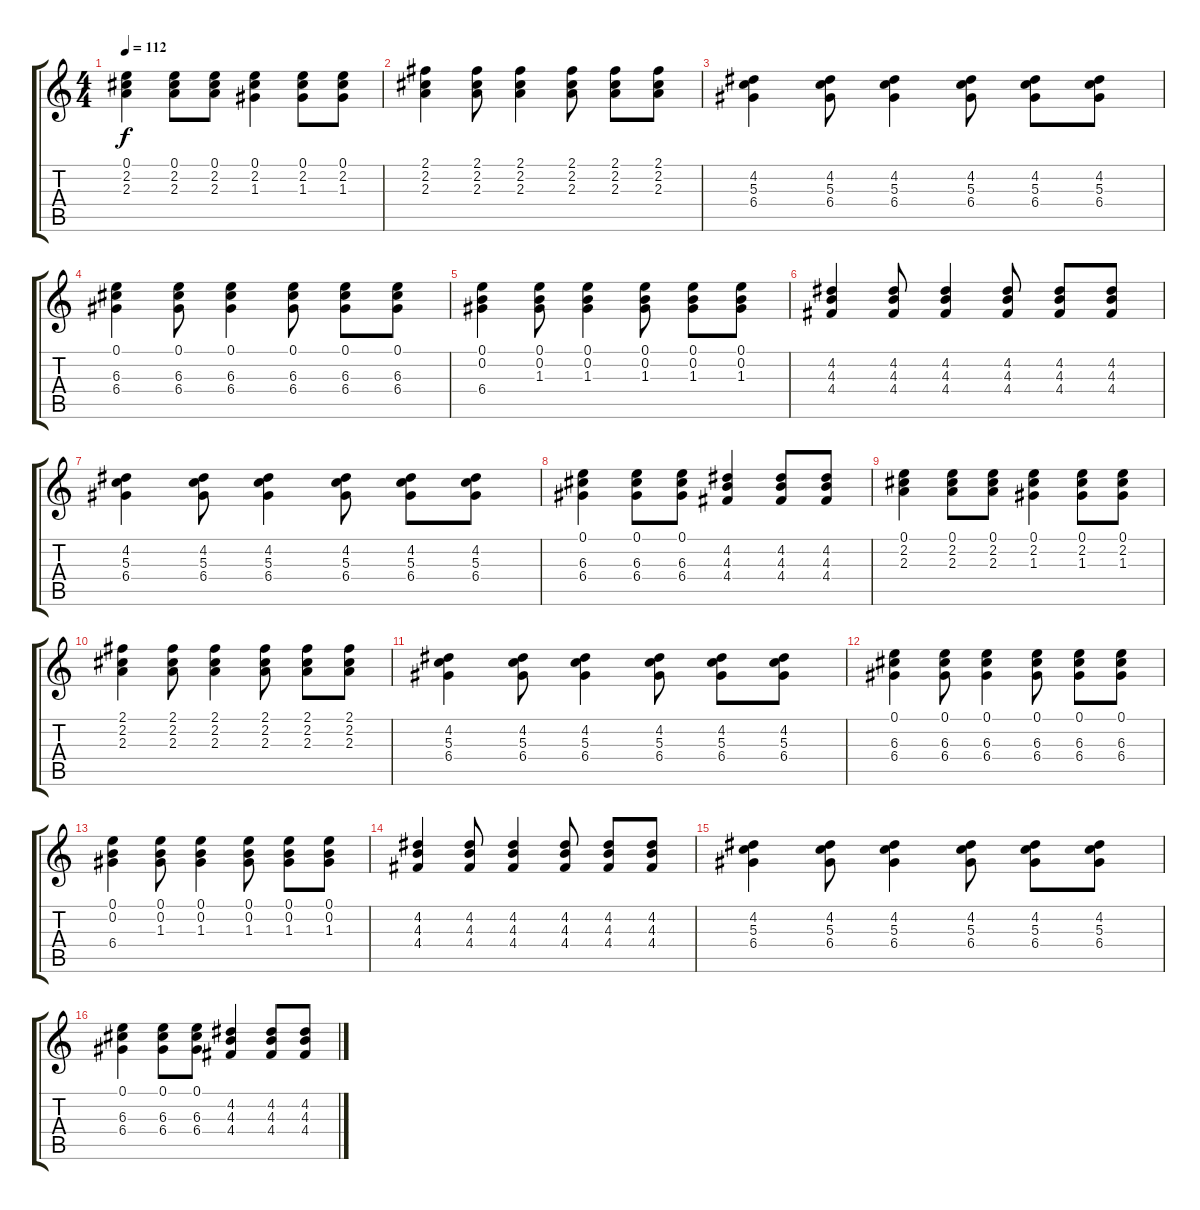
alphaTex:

\track "" {instrument acousticguitarsteel}
\staff {score tabs}
\tuning (E4 B3 G3 D3 A2 E2) {hide}
\ts (4 4)
\tempo 112
\clef g2
\ks c
(0.1 2.2 2.3).4{dy f} (0.1 2.2 2.3).8 (0.1 2.2 2.3).8 (0.1 2.2 1.3).4 (0.1 2.2 1.3).8 (0.1 2.2 1.3).8 |
(2.1 2.2 2.3).4 (2.1 2.2 2.3).8 (2.1 2.2 2.3).4 (2.1 2.2 2.3).8 (2.1 2.2 2.3).8 (2.1 2.2 2.3).8 |
(4.2 5.3 6.4).4 (4.2 5.3 6.4).8 (4.2 5.3 6.4).4 (4.2 5.3 6.4).8 (4.2 5.3 6.4).8 (4.2 5.3 6.4).8 |
(0.1 6.3 6.4).4 (0.1 6.3 6.4).8 (0.1 6.3 6.4).4 (0.1 6.3 6.4).8 (0.1 6.3 6.4).8 (0.1 6.3 6.4).8 |
(0.1 0.2 6.4).4 (0.1 0.2 1.3).8 (0.1 0.2 1.3).4 (0.1 0.2 1.3).8 (0.1 0.2 1.3).8 (0.1 0.2 1.3).8 |
(4.2 4.3 4.4).4 (4.2 4.3 4.4).8 (4.2 4.3 4.4).4 (4.2 4.3 4.4).8 (4.2 4.3 4.4).8 (4.2 4.3 4.4).8 |
(4.2 5.3 6.4).4 (4.2 5.3 6.4).8 (4.2 5.3 6.4).4 (4.2 5.3 6.4).8 (4.2 5.3 6.4).8 (4.2 5.3 6.4).8 |
(0.1 6.3 6.4).4 (0.1 6.3 6.4).8 (0.1 6.3 6.4).8 (4.2 4.3 4.4).4 (4.2 4.3 4.4).8 (4.2 4.3 4.4).8 |
(0.1 2.2 2.3).4 (0.1 2.2 2.3).8 (0.1 2.2 2.3).8 (0.1 2.2 1.3).4 (0.1 2.2 1.3).8 (0.1 2.2 1.3).8 |
(2.1 2.2 2.3).4 (2.1 2.2 2.3).8 (2.1 2.2 2.3).4 (2.1 2.2 2.3).8 (2.1 2.2 2.3).8 (2.1 2.2 2.3).8 |
(4.2 5.3 6.4).4 (4.2 5.3 6.4).8 (4.2 5.3 6.4).4 (4.2 5.3 6.4).8 (4.2 5.3 6.4).8 (4.2 5.3 6.4).8 |
(0.1 6.3 6.4).4 (0.1 6.3 6.4).8 (0.1 6.3 6.4).4 (0.1 6.3 6.4).8 (0.1 6.3 6.4).8 (0.1 6.3 6.4).8 |
(0.1 0.2 6.4).4 (0.1 0.2 1.3).8 (0.1 0.2 1.3).4 (0.1 0.2 1.3).8 (0.1 0.2 1.3).8 (0.1 0.2 1.3).8 |
(4.2 4.3 4.4).4 (4.2 4.3 4.4).8 (4.2 4.3 4.4).4 (4.2 4.3 4.4).8 (4.2 4.3 4.4).8 (4.2 4.3 4.4).8 |
(4.2 5.3 6.4).4 (4.2 5.3 6.4).8 (4.2 5.3 6.4).4 (4.2 5.3 6.4).8 (4.2 5.3 6.4).8 (4.2 5.3 6.4).8 |
(0.1 6.3 6.4).4{volume 0} (0.1 6.3 6.4).8 (0.1 6.3 6.4).8 (4.2 4.3 4.4).4 (4.2 4.3 4.4).8 (4.2 4.3 4.4).8
